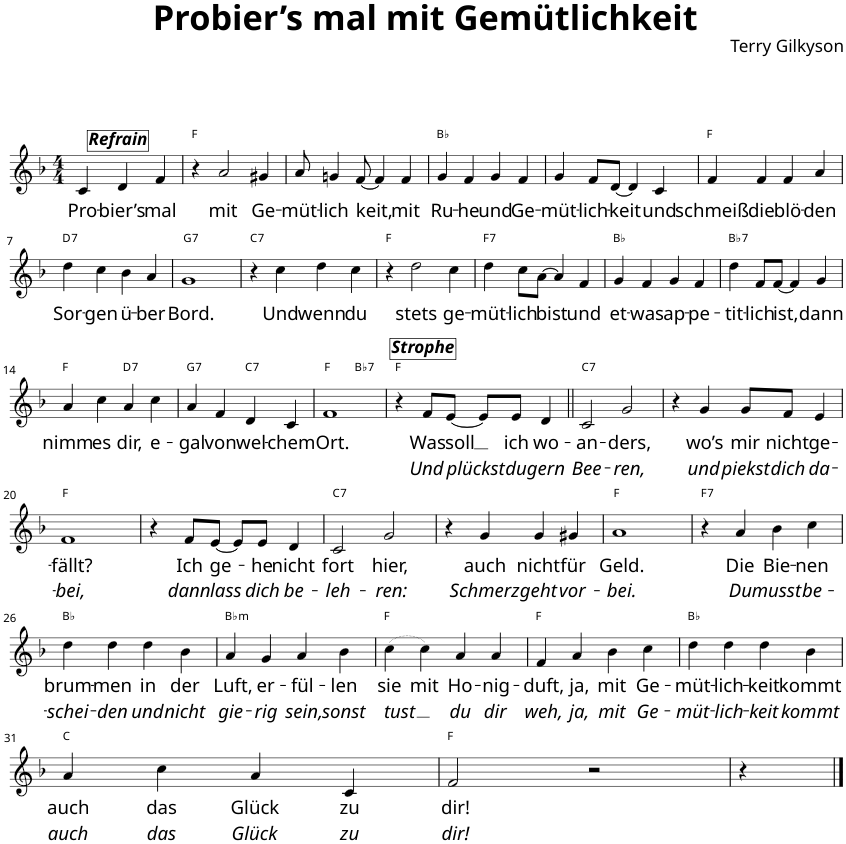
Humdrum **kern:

**kern	**text	**text	**harte
*part1	*part1	*part1	*part1
*staff1	*staff1	*staff1	*
*I"Treble	*	*	*
*I'Tr.	*	*	*
*clefG2	*	*	*
*k[b-]	*	*	*
*F:	*	*	*
*M4/4	*	*	*
=1	=1	=1	=1
!	!LO:LY:b	!	!
4c/	Pro-	.	.
!LO:TX:a:Bi:t=Refrain	!	!	!
!	!LO:LY:b	!	!
4d/	-bier’s	.	.
!	!LO:LY:b	!	!
4f/	mal	.	.
=2	=2	=2	=2
4r	.	.	F:maj
!	!LO:LY:b	!	!
2a/	mit	.	.
!	!LO:LY:b	!	!
4g#X/	Ge-	.	.
=3	=3	=3	=3
!	!LO:LY:b	!	!
8a/	-müt-	.	.
!	!LO:LY:b	!	!
4gn/	-lich	.	.
!	!LO:LY:b	!	!
[8f/	keit,	.	.
4f/]	.	.	.
!	!LO:LY:b	!	!
4f/	mit	.	.
=4	=4	=4	=4
!	!LO:LY:b	!	!
4g/	Ru-	.	Bb:maj
!	!LO:LY:b	!	!
4f/	-he	.	.
!	!LO:LY:b	!	!
4g/	und	.	.
!	!LO:LY:b	!	!
4f/	Ge-	.	.
=5	=5	=5	=5
!	!LO:LY:b	!	!
4g/	-müt-	.	.
!	!LO:LY:b	!	!
8f/L	-lich-	.	.
!	!LO:LY:b	!	!
[8d/J	-keit	.	.
4d/]	.	.	.
!	!LO:LY:b	!	!
4c/	und	.	.
=6	=6	=6	=6
!	!LO:LY:b	!	!
4f/	schmeiß	.	F:maj
!	!LO:LY:b	!	!
4f/	die	.	.
!	!LO:LY:b	!	!
4f/	blö-	.	.
!	!LO:LY:b	!	!
4a/	-den	.	.
!!LO:LB:g=z
=7	=7	=7	=7
!	!LO:LY:b	!	!LO:H:kt=7
4dd\	Sor-	.	D:7
!	!LO:LY:b	!	!
4cc\	-gen	.	.
!	!LO:LY:b	!	!
4b-\	ü-	.	.
!	!LO:LY:b	!	!
4a/	-ber	.	.
=8	=8	=8	=8
!	!LO:LY:b	!	!LO:H:kt=7
1g	Bord.	.	G:7
=9	=9	=9	=9
!	!	!	!LO:H:kt=7
4r	.	.	C:7
!	!LO:LY:b	!	!
4cc\	Und	.	.
!	!LO:LY:b	!	!
4dd\	wenn	.	.
!	!LO:LY:b	!	!
4cc\	du	.	.
=10	=10	=10	=10
4r	.	.	F:maj
!	!LO:LY:b	!	!
2dd\	stets	.	.
!	!LO:LY:b	!	!
4cc\	ge-	.	.
=11	=11	=11	=11
!	!LO:LY:b	!	!LO:H:kt=7
4dd\	-müt-	.	F:7
!	!LO:LY:b	!	!
8cc\L	-lich	.	.
!	!LO:LY:b	!	!
[8a\J	bist	.	.
4a/]	.	.	.
!	!LO:LY:b	!	!
4f/	und	.	.
=12	=12	=12	=12
!	!LO:LY:b	!	!
4g/	et-	.	Bb:maj
!	!LO:LY:b	!	!
4f/	-was	.	.
!	!LO:LY:b	!	!
4g/	ap-	.	.
!	!LO:LY:b	!	!
4f/	-pe-	.	.
=13	=13	=13	=13
!	!LO:LY:b	!	!LO:H:kt=7
4dd\	-tit-	.	Bb:7
!	!LO:LY:b	!	!
8f/L	-lich	.	.
!	!LO:LY:b	!	!
[8f/J	ist,	.	.
4f/]	.	.	.
!	!LO:LY:b	!	!
4g/	dann	.	.
!!LO:LB:g=z
=14	=14	=14	=14
!	!LO:LY:b	!	!
4a/	nimm	.	F:maj
!	!LO:LY:b	!	!
4cc\	es	.	.
!	!LO:LY:b	!	!LO:H:kt=7
4a/	dir,	.	D:7
!	!LO:LY:b	!	!
4cc\	e-	.	.
=15	=15	=15	=15
!	!LO:LY:b	!	!LO:H:kt=7
4a/	-gal	.	G:7
!	!LO:LY:b	!	!
4f/	von	.	.
!	!LO:LY:b	!	!LO:H:kt=7
4d/	wel-	.	C:7
!	!LO:LY:b	!	!
4c/	-chem	.	.
=16	=16	=16	=16
!	!LO:LY:b	!	!
*^	*	*	*
1f	2ryy	Ort.	.	F:maj
!	!	!	!	!LO:H:kt=7
.	2ryy	.	.	Bb:7
*v	*v	*	*	*
=17	=17	=17	=17
4r	.	.	F:maj
!LO:TX:a:Bi:t=Strophe	!	!	!
!	!LO:LY:b	!LO:LY:b	!
8f/L	Was	Und	.
!	!LO:LY:b	!LO:LY:b	!
[8e/J	soll	plückst	.
8e/L]	.	.	.
!	!LO:LY:b	!LO:LY:b	!
8e/J	ich	du	.
!	!LO:LY:b	!LO:LY:b	!
4d/	wo-	gern	.
=18||	=18||	=18||	=18||
!	!LO:LY:b	!LO:LY:b	!LO:H:kt=7
2c/	-an-	Bee-	C:7
!	!LO:LY:b	!LO:LY:b	!
2g/	-ders,	-ren,	.
=19	=19	=19	=19
4r	.	.	.
!	!LO:LY:b	!LO:LY:b	!
4g/	wo’s	und	.
!	!LO:LY:b	!LO:LY:b	!
8g/L	mir	piekst	.
!	!LO:LY:b	!LO:LY:b	!
8f/J	nicht	dich	.
!	!LO:LY:b	!LO:LY:b	!
4e/	ge-	da-	.
!!LO:LB:g=z
=20	=20	=20	=20
!	!LO:LY:b	!LO:LY:b	!
1f	-fällt?	-bei,	F:maj
=21	=21	=21	=21
4r	.	.	.
!	!LO:LY:b	!LO:LY:b	!
8f/L	Ich	dann	.
!	!LO:LY:b	!LO:LY:b	!
[8e/J	ge-	lass	.
8e/L]	.	.	.
!	!LO:LY:b	!LO:LY:b	!
8e/J	-he	dich	.
!	!LO:LY:b	!LO:LY:b	!
4d/	nicht	be-	.
=22	=22	=22	=22
!	!LO:LY:b	!LO:LY:b	!LO:H:kt=7
2c/	fort	-leh-	C:7
!	!LO:LY:b	!LO:LY:b	!
2g/	hier,	-ren:	.
=23	=23	=23	=23
4r	.	.	.
!	!LO:LY:b	!LO:LY:b	!
4g/	auch	Schmerz	.
!	!LO:LY:b	!LO:LY:b	!
4g/	nicht	geht	.
!	!LO:LY:b	!LO:LY:b	!
4g#X/	für	vor-	.
=24	=24	=24	=24
!	!LO:LY:b	!LO:LY:b	!
1a	Geld.	-bei.	F:maj
=25	=25	=25	=25
!	!	!	!LO:H:kt=7
4r	.	.	F:7
!	!LO:LY:b	!LO:LY:b	!
4a/	Die	Du	.
!	!LO:LY:b	!LO:LY:b	!
4b-\	Bie-	musst	.
!	!LO:LY:b	!LO:LY:b	!
4cc\	-nen	be-	.
!!LO:LB:g=z
=26	=26	=26	=26
!	!LO:LY:b	!LO:LY:b	!
4dd\	brum-	-schei-	Bb:maj
!	!LO:LY:b	!LO:LY:b	!
4dd\	-men	-den	.
!	!LO:LY:b	!LO:LY:b	!
4dd\	in	und	.
!	!LO:LY:b	!LO:LY:b	!
4b-\	der	nicht	.
=27	=27	=27	=27
!	!LO:LY:b	!LO:LY:b	!LO:H:kt=m
4a/	Luft,	gie-	Bb:min
!	!LO:LY:b	!LO:LY:b	!
4g/	er-	-rig	.
!	!LO:LY:b	!LO:LY:b	!
4a/	-fül-	sein,	.
!	!LO:LY:b	!LO:LY:b	!
4b-\	-len	sonst	.
=28	=28	=28	=28
!	!LO:LY:b	!LO:LY:b	!
(4cc\	sie	tust	F:maj
!	!LO:LY:b	!	!
4cc\)	mit	.	.
!	!LO:LY:b	!LO:LY:b	!
4a/	Ho-	du	.
!	!LO:LY:b	!LO:LY:b	!
4a/	-nig-	dir	.
=29	=29	=29	=29
!	!LO:LY:b	!LO:LY:b	!
4f/	-duft,	weh,	F:maj
!	!LO:LY:b	!LO:LY:b	!
4a/	ja,	ja,	.
!	!LO:LY:b	!LO:LY:b	!
4b-\	mit	mit	.
!	!LO:LY:b	!LO:LY:b	!
4cc\	Ge-	Ge-	.
=30	=30	=30	=30
!	!LO:LY:b	!LO:LY:b	!
4dd\	-müt-	-müt-	Bb:maj
!	!LO:LY:b	!LO:LY:b	!
4dd\	-lich-	-lich-	.
!	!LO:LY:b	!LO:LY:b	!
4dd\	-keit	-keit	.
!	!LO:LY:b	!LO:LY:b	!
4b-\	kommt	kommt	.
!!LO:LB:g=z
=31	=31	=31	=31
!	!LO:LY:b	!LO:LY:b	!
4a/	auch	auch	C:maj
!	!LO:LY:b	!LO:LY:b	!
4cc\	das	das	.
!	!LO:LY:b	!LO:LY:b	!
4a/	Glück	Glück	.
!	!LO:LY:b	!LO:LY:b	!
4c/	zu	zu	.
=32	=32	=32	=32
!	!LO:LY:b	!LO:LY:b	!
2f/	dir!	dir!	F:maj
2r	.	.	.
=33	=33	=33	=33
4r	.	.	.
==	==	==	==
*-	*-	*-	*-
